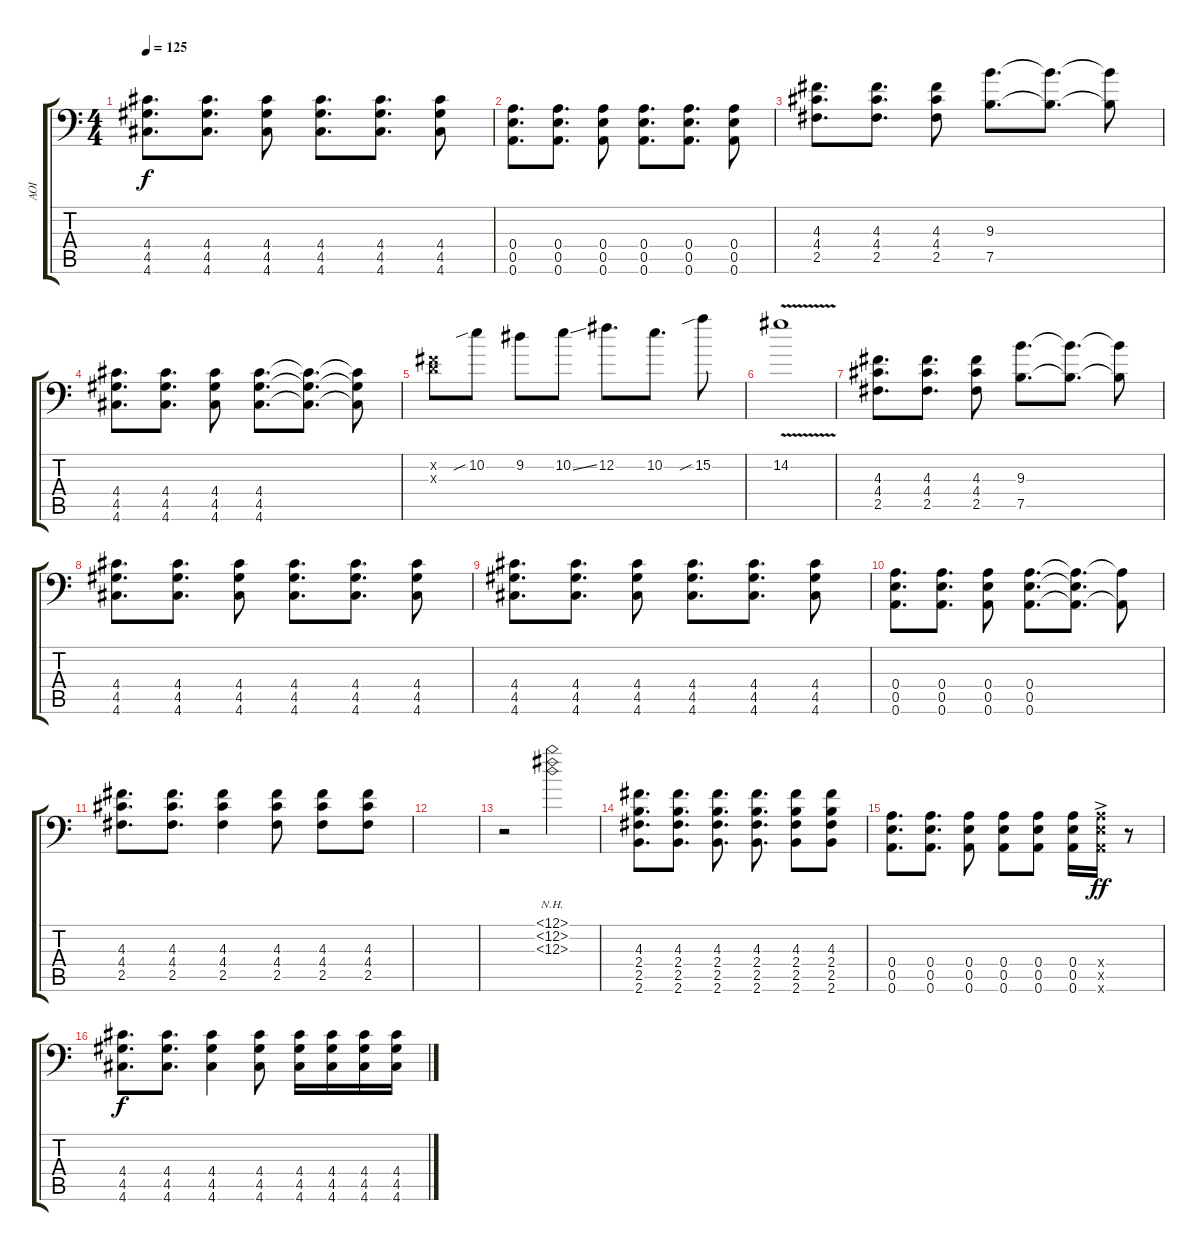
\track ("AOI" "AOI") {instrument distortionguitar}
\staff {score tabs}
\tuning (B3 Gb3 D3 A2 E2 A1) {hide}
\ts (4 4)
\tempo 125
\clef f4
\ks c
(4.4 4.5 4.6).8{d dy f} (4.4 4.5 4.6).8{d} (4.4 4.5 4.6).8 (4.4 4.5 4.6).8{d} (4.4 4.5 4.6).8{d} (4.4 4.5 4.6).8 |
(0.4 0.5 0.6).8{d} (0.4 0.5 0.6).8{d} (0.4 0.5 0.6).8 (0.4 0.5 0.6).8{d} (0.4 0.5 0.6).8{d} (0.4 0.5 0.6).8 |
(4.3 4.4 2.5).8{d} (4.3 4.4 2.5).8{d} (4.3 4.4 2.5).8 (9.3 7.5).8{d} (9.3{t} 7.5{t}).8{d} (9.3{t} 7.5{t}).8 |
(4.4 4.5 4.6).8{d} (4.4 4.5 4.6).8{d} (4.4 4.5 4.6).8 (4.4 4.5 4.6).8{d} (4.4{t} 4.5{t} 4.6{t}).8{d} (4.4{t} 4.5{t} 4.6{t}).8 |
(0.2{x} 0.3{x}).8 10.2{sib}.8 9.2.8 10.2{ss}.8 12.2.8{d} 10.2.8{d} 15.2{sib}.8 |
14.2{v}.1 |
(4.3 4.4 2.5).8{d} (4.3 4.4 2.5).8{d} (4.3 4.4 2.5).8 (9.3 7.5).8{d} (9.3{t} 7.5{t}).8{d} (9.3{t} 7.5{t}).8 |
(4.4 4.5 4.6).8{d} (4.4 4.5 4.6).8{d} (4.4 4.5 4.6).8 (4.4 4.5 4.6).8{d} (4.4 4.5 4.6).8{d} (4.4 4.5 4.6).8 |
(4.4 4.5 4.6).8{d} (4.4 4.5 4.6).8{d} (4.4 4.5 4.6).8 (4.4 4.5 4.6).8{d} (4.4 4.5 4.6).8{d} (4.4 4.5 4.6).8 |
(0.4 0.5 0.6).8{d} (0.4 0.5 0.6).8{d} (0.4 0.5 0.6).8 (0.4 0.5 0.6).8{d} (0.4{t} 0.5{t} 0.6{t}).8{d} (0.4{t} 0.6{t}).8 |
(4.3 4.4 2.5).8{d} (4.3 4.4 2.5).8{d} (4.3 4.4 2.5).4 (4.3 4.4 2.5).8 (4.3 4.4 2.5).8 (4.3 4.4 2.5).8 |
|
r.2 (0.1{nh} 0.2{nh} 0.3{nh}).2 |
(4.3 2.4 2.5 2.6).8{d} (4.3 2.4 2.5 2.6).8{d} (4.3 2.4 2.5 2.6).8{d} (4.3 2.4 2.5 2.6).8{d} (4.3 2.4 2.5 2.6).8 (4.3 2.4 2.5 2.6).8 |
(0.4 0.5 0.6).8{d} (0.4 0.5 0.6).8{d} (0.4 0.5 0.6).8 (0.4 0.5 0.6).8 (0.4 0.5 0.6).8 (0.4 0.5 0.6).16 (0.4{ac x} 0.5{ac x} 0.6{ac x}).16{dy ff} r.8 |
(4.4 4.5 4.6).8{d dy f} (4.4 4.5 4.6).8{d} (4.4 4.5 4.6).4 (4.4 4.5 4.6).8 (4.4 4.5 4.6).16 (4.4 4.5 4.6).16 (4.4 4.5 4.6).16 (4.4 4.5 4.6).16
